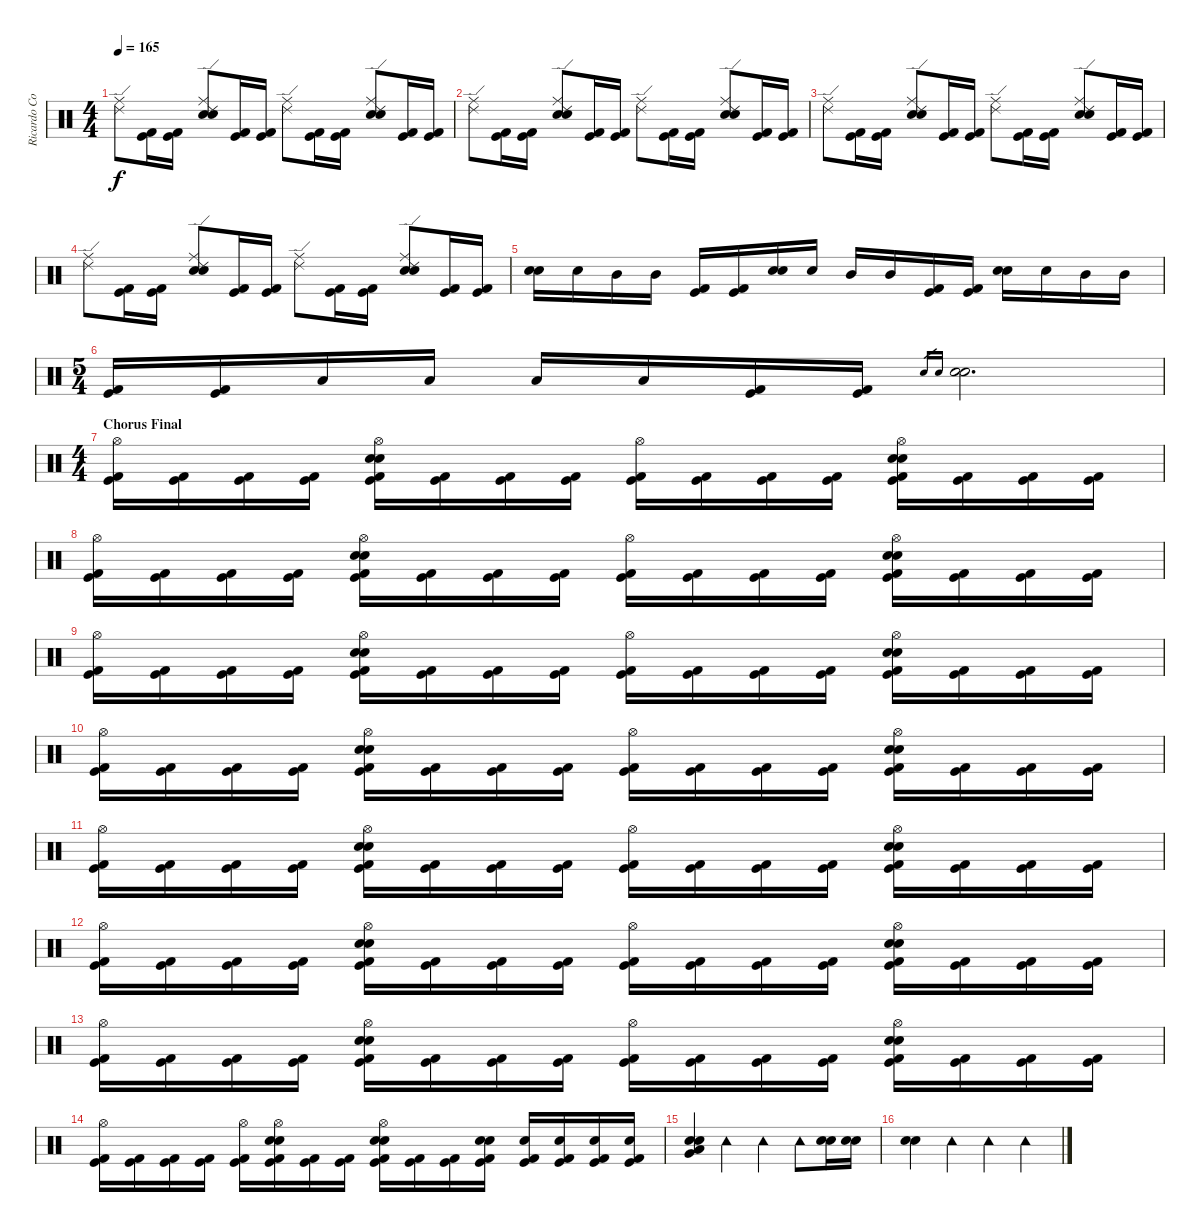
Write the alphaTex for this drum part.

\track ("Ricardo Confessori" "Ricardo Co") {instrument percussion}
\staff {score}
\articulation defaults
\ts (4 4)
\tempo 165
\clef neutral
\ks c
("Ride (edge) 2" "Ride (middle)").8{dy f} ("Kick (hit) 2" "Kick (hit)").16 ("Kick (hit) 2" "Kick (hit)").16 ("Ride (edge) 2" "Ride (middle)" "Electric Snare (hit)" "Snare (hit) 2").8 ("Kick (hit) 2" "Kick (hit)").16 ("Kick (hit) 2" "Kick (hit)").16 ("Ride (edge) 2" "Ride (middle)").8 ("Kick (hit) 2" "Kick (hit)").16 ("Kick (hit) 2" "Kick (hit)").16 ("Ride (edge) 2" "Ride (middle)" "Electric Snare (hit)" "Snare (hit) 2").8 ("Kick (hit) 2" "Kick (hit)").16 ("Kick (hit) 2" "Kick (hit)").16 |
("Ride (edge) 2" "Ride (middle)").8 ("Kick (hit) 2" "Kick (hit)").16 ("Kick (hit) 2" "Kick (hit)").16 ("Ride (edge) 2" "Ride (middle)" "Electric Snare (hit)" "Snare (hit) 2").8 ("Kick (hit) 2" "Kick (hit)").16 ("Kick (hit) 2" "Kick (hit)").16 ("Ride (edge) 2" "Ride (middle)").8 ("Kick (hit) 2" "Kick (hit)").16 ("Kick (hit) 2" "Kick (hit)").16 ("Ride (edge) 2" "Ride (middle)" "Electric Snare (hit)" "Snare (hit) 2").8 ("Kick (hit) 2" "Kick (hit)").16 ("Kick (hit) 2" "Kick (hit)").16 |
("Ride (edge) 2" "Ride (middle)").8 ("Kick (hit) 2" "Kick (hit)").16 ("Kick (hit) 2" "Kick (hit)").16 ("Ride (edge) 2" "Ride (middle)" "Electric Snare (hit)" "Snare (hit) 2").8 ("Kick (hit) 2" "Kick (hit)").16 ("Kick (hit) 2" "Kick (hit)").16 ("Ride (edge) 2" "Ride (middle)").8 ("Kick (hit) 2" "Kick (hit)").16 ("Kick (hit) 2" "Kick (hit)").16 ("Ride (edge) 2" "Ride (middle)" "Electric Snare (hit)" "Snare (hit) 2").8 ("Kick (hit) 2" "Kick (hit)").16 ("Kick (hit) 2" "Kick (hit)").16 |
("Ride (edge) 2" "Ride (middle)").8 ("Kick (hit) 2" "Kick (hit)").16 ("Kick (hit) 2" "Kick (hit)").16 ("Ride (edge) 2" "Ride (middle)" "Electric Snare (hit)" "Snare (hit) 2").8 ("Kick (hit) 2" "Kick (hit)").16 ("Kick (hit) 2" "Kick (hit)").16 ("Ride (edge) 2" "Ride (middle)").8 ("Kick (hit) 2" "Kick (hit)").16 ("Kick (hit) 2" "Kick (hit)").16 ("Ride (edge) 2" "Ride (middle)" "Electric Snare (hit)" "Snare (hit) 2").8 ("Kick (hit) 2" "Kick (hit)").16 ("Kick (hit) 2" "Kick (hit)").16 |
("Electric Snare (hit)" "Snare (hit) 2").16 "Electric Snare (hit)".16 "Mid Tom (hit)".16 "Mid Tom (hit)".16 ("Kick (hit) 2" "Kick (hit)").16 ("Kick (hit) 2" "Kick (hit)").16 ("Electric Snare (hit)" "Snare (hit) 2").16 "Electric Snare (hit)".16 "Mid Tom (hit)".16 "Mid Tom (hit)".16 ("Kick (hit) 2" "Kick (hit)").16 ("Kick (hit) 2" "Kick (hit)").16 ("Electric Snare (hit)" "Snare (hit) 2").16 "Electric Snare (hit)".16 "Mid Tom (hit)".16 "Mid Tom (hit)".16 |
\ts (5 4)
("Kick (hit) 2" "Kick (hit)").16 ("Kick (hit) 2" "Kick (hit)").16 "Low Tom (hit)".16 "Low Tom (hit)".16 "Low Tom (hit)".16 "Low Tom (hit)".16 ("Kick (hit) 2" "Kick (hit)").16 ("Kick (hit) 2" "Kick (hit)").16 "Electric Snare (hit)".16{gr} "Snare (hit) 2".16{gr} ("Electric Snare (hit)" "Snare (hit) 2").2{d} |
\ts (4 4)
\section ("" "Chorus Final")
("Hi-Hat (open)" "Kick (hit) 2" "Kick (hit)").16 ("Kick (hit) 2" "Kick (hit)").16 ("Kick (hit) 2" "Kick (hit)").16 ("Kick (hit) 2" "Kick (hit)").16 ("Hi-Hat (open)" "Electric Snare (hit)" "Snare (hit) 2" "Kick (hit) 2" "Kick (hit)").16 ("Kick (hit) 2" "Kick (hit)").16 ("Kick (hit) 2" "Kick (hit)").16 ("Kick (hit) 2" "Kick (hit)").16 ("Hi-Hat (open)" "Kick (hit) 2" "Kick (hit)").16 ("Kick (hit) 2" "Kick (hit)").16 ("Kick (hit) 2" "Kick (hit)").16 ("Kick (hit) 2" "Kick (hit)").16 ("Hi-Hat (open)" "Electric Snare (hit)" "Snare (hit) 2" "Kick (hit) 2" "Kick (hit)").16 ("Kick (hit) 2" "Kick (hit)").16 ("Kick (hit) 2" "Kick (hit)").16 ("Kick (hit) 2" "Kick (hit)").16 |
("Hi-Hat (open)" "Kick (hit) 2" "Kick (hit)").16 ("Kick (hit) 2" "Kick (hit)").16 ("Kick (hit) 2" "Kick (hit)").16 ("Kick (hit) 2" "Kick (hit)").16 ("Hi-Hat (open)" "Electric Snare (hit)" "Snare (hit) 2" "Kick (hit) 2" "Kick (hit)").16 ("Kick (hit) 2" "Kick (hit)").16 ("Kick (hit) 2" "Kick (hit)").16 ("Kick (hit) 2" "Kick (hit)").16 ("Hi-Hat (open)" "Kick (hit) 2" "Kick (hit)").16 ("Kick (hit) 2" "Kick (hit)").16 ("Kick (hit) 2" "Kick (hit)").16 ("Kick (hit) 2" "Kick (hit)").16 ("Hi-Hat (open)" "Electric Snare (hit)" "Snare (hit) 2" "Kick (hit) 2" "Kick (hit)").16 ("Kick (hit) 2" "Kick (hit)").16 ("Kick (hit) 2" "Kick (hit)").16 ("Kick (hit) 2" "Kick (hit)").16 |
("Hi-Hat (open)" "Kick (hit) 2" "Kick (hit)").16 ("Kick (hit) 2" "Kick (hit)").16 ("Kick (hit) 2" "Kick (hit)").16 ("Kick (hit) 2" "Kick (hit)").16 ("Hi-Hat (open)" "Electric Snare (hit)" "Snare (hit) 2" "Kick (hit) 2" "Kick (hit)").16 ("Kick (hit) 2" "Kick (hit)").16 ("Kick (hit) 2" "Kick (hit)").16 ("Kick (hit) 2" "Kick (hit)").16 ("Hi-Hat (open)" "Kick (hit) 2" "Kick (hit)").16 ("Kick (hit) 2" "Kick (hit)").16 ("Kick (hit) 2" "Kick (hit)").16 ("Kick (hit) 2" "Kick (hit)").16 ("Hi-Hat (open)" "Electric Snare (hit)" "Snare (hit) 2" "Kick (hit) 2" "Kick (hit)").16 ("Kick (hit) 2" "Kick (hit)").16 ("Kick (hit) 2" "Kick (hit)").16 ("Kick (hit) 2" "Kick (hit)").16 |
("Hi-Hat (open)" "Kick (hit) 2" "Kick (hit)").16 ("Kick (hit) 2" "Kick (hit)").16 ("Kick (hit) 2" "Kick (hit)").16 ("Kick (hit) 2" "Kick (hit)").16 ("Hi-Hat (open)" "Electric Snare (hit)" "Snare (hit) 2" "Kick (hit) 2" "Kick (hit)").16 ("Kick (hit) 2" "Kick (hit)").16 ("Kick (hit) 2" "Kick (hit)").16 ("Kick (hit) 2" "Kick (hit)").16 ("Hi-Hat (open)" "Kick (hit) 2" "Kick (hit)").16 ("Kick (hit) 2" "Kick (hit)").16 ("Kick (hit) 2" "Kick (hit)").16 ("Kick (hit) 2" "Kick (hit)").16 ("Hi-Hat (open)" "Electric Snare (hit)" "Snare (hit) 2" "Kick (hit) 2" "Kick (hit)").16 ("Kick (hit) 2" "Kick (hit)").16 ("Kick (hit) 2" "Kick (hit)").16 ("Kick (hit) 2" "Kick (hit)").16 |
("Hi-Hat (open)" "Kick (hit) 2" "Kick (hit)").16 ("Kick (hit) 2" "Kick (hit)").16 ("Kick (hit) 2" "Kick (hit)").16 ("Kick (hit) 2" "Kick (hit)").16 ("Hi-Hat (open)" "Electric Snare (hit)" "Snare (hit) 2" "Kick (hit) 2" "Kick (hit)").16 ("Kick (hit) 2" "Kick (hit)").16 ("Kick (hit) 2" "Kick (hit)").16 ("Kick (hit) 2" "Kick (hit)").16 ("Hi-Hat (open)" "Kick (hit) 2" "Kick (hit)").16 ("Kick (hit) 2" "Kick (hit)").16 ("Kick (hit) 2" "Kick (hit)").16 ("Kick (hit) 2" "Kick (hit)").16 ("Hi-Hat (open)" "Electric Snare (hit)" "Snare (hit) 2" "Kick (hit) 2" "Kick (hit)").16 ("Kick (hit) 2" "Kick (hit)").16 ("Kick (hit) 2" "Kick (hit)").16 ("Kick (hit) 2" "Kick (hit)").16 |
("Hi-Hat (open)" "Kick (hit) 2" "Kick (hit)").16 ("Kick (hit) 2" "Kick (hit)").16 ("Kick (hit) 2" "Kick (hit)").16 ("Kick (hit) 2" "Kick (hit)").16 ("Hi-Hat (open)" "Electric Snare (hit)" "Snare (hit) 2" "Kick (hit) 2" "Kick (hit)").16 ("Kick (hit) 2" "Kick (hit)").16 ("Kick (hit) 2" "Kick (hit)").16 ("Kick (hit) 2" "Kick (hit)").16 ("Hi-Hat (open)" "Kick (hit) 2" "Kick (hit)").16 ("Kick (hit) 2" "Kick (hit)").16 ("Kick (hit) 2" "Kick (hit)").16 ("Kick (hit) 2" "Kick (hit)").16 ("Hi-Hat (open)" "Electric Snare (hit)" "Snare (hit) 2" "Kick (hit) 2" "Kick (hit)").16 ("Kick (hit) 2" "Kick (hit)").16 ("Kick (hit) 2" "Kick (hit)").16 ("Kick (hit) 2" "Kick (hit)").16 |
("Hi-Hat (open)" "Kick (hit) 2" "Kick (hit)").16 ("Kick (hit) 2" "Kick (hit)").16 ("Kick (hit) 2" "Kick (hit)").16 ("Kick (hit) 2" "Kick (hit)").16 ("Hi-Hat (open)" "Electric Snare (hit)" "Snare (hit) 2" "Kick (hit) 2" "Kick (hit)").16 ("Kick (hit) 2" "Kick (hit)").16 ("Kick (hit) 2" "Kick (hit)").16 ("Kick (hit) 2" "Kick (hit)").16 ("Hi-Hat (open)" "Kick (hit) 2" "Kick (hit)").16 ("Kick (hit) 2" "Kick (hit)").16 ("Kick (hit) 2" "Kick (hit)").16 ("Kick (hit) 2" "Kick (hit)").16 ("Hi-Hat (open)" "Electric Snare (hit)" "Snare (hit) 2" "Kick (hit) 2" "Kick (hit)").16 ("Kick (hit) 2" "Kick (hit)").16 ("Kick (hit) 2" "Kick (hit)").16 ("Kick (hit) 2" "Kick (hit)").16 |
("Hi-Hat (open)" "Kick (hit) 2" "Kick (hit)").16 ("Kick (hit) 2" "Kick (hit)").16 ("Kick (hit) 2" "Kick (hit)").16 ("Kick (hit) 2" "Kick (hit)").16 ("Hi-Hat (open)" "Kick (hit) 2" "Kick (hit)").16 ("Hi-Hat (open)" "Electric Snare (hit)" "Snare (hit) 2" "Kick (hit) 2" "Kick (hit)").16 ("Kick (hit) 2" "Kick (hit)").16 ("Kick (hit) 2" "Kick (hit)").16 ("Hi-Hat (open)" "Electric Snare (hit)" "Snare (hit) 2" "Kick (hit) 2" "Kick (hit)").16 ("Kick (hit) 2" "Kick (hit)").16 ("Kick (hit) 2" "Kick (hit)").16 ("Electric Snare (hit)" "Snare (hit) 2" "Kick (hit) 2" "Kick (hit)").16 ("Electric Snare (hit)" "Kick (hit) 2" "Kick (hit)").16 ("Electric Snare (hit)" "Kick (hit) 2" "Kick (hit)").16 ("Electric Snare (hit)" "Kick (hit) 2" "Kick (hit)").16 ("Electric Snare (hit)" "Kick (hit) 2" "Kick (hit)").16 |
("Electric Snare (hit)" "Snare (hit) 2" "Low Floor Tom (hit)" "Very Low Tom (hit)").4 "Tambourine (hit)".4 "Tambourine (hit)".4 "Tambourine (hit)".8 ("Electric Snare (hit)" "Snare (hit) 2").16 ("Electric Snare (hit)" "Snare (hit) 2").16 |
("Electric Snare (hit)" "Snare (hit) 2").4 "Tambourine (hit)".4 "Tambourine (hit)".4 "Tambourine (hit)".4
